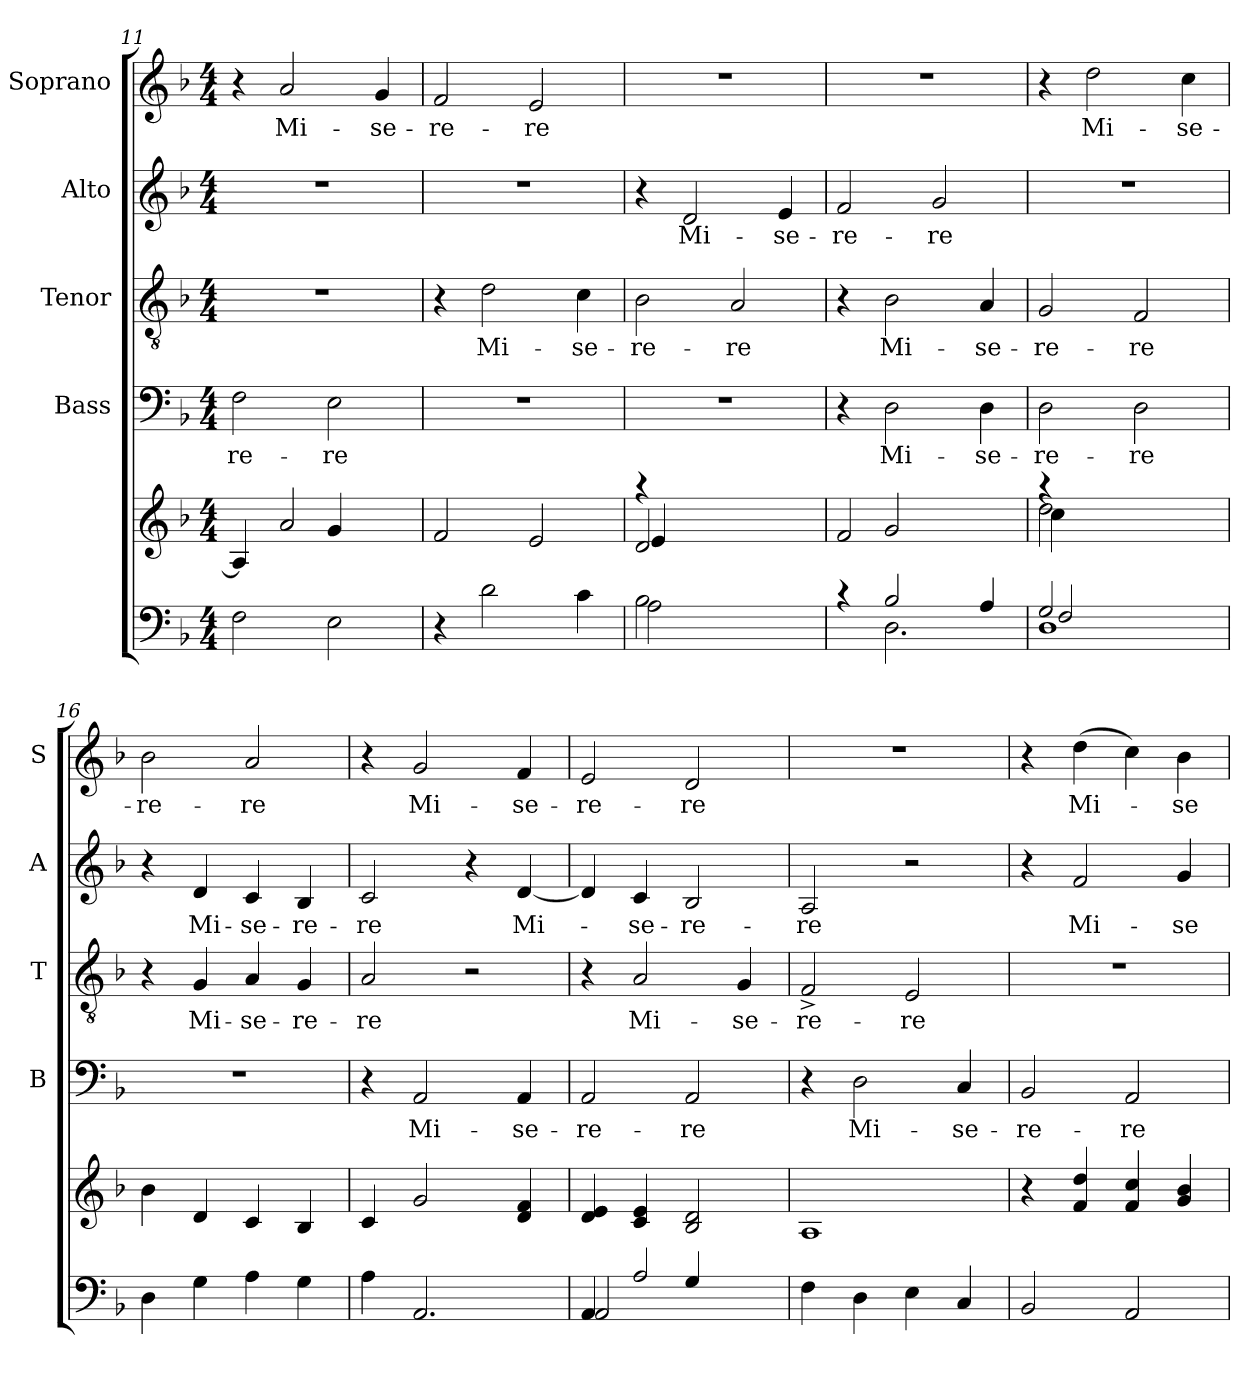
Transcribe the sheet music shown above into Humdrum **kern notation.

**kern	**kern	**kern	**text	**kern	**text	**kern	**text	**kern	**text
*part5	*part5	*part4	*part4	*part3	*part3	*part2	*part2	*part1	*part1
*staff6	*staff5	*staff4	*staff4	*staff3	*staff3	*staff2	*staff2	*staff1	*staff1
*	*	*I"Bass	*	*I"Tenor	*	*I"Alto	*	*I"Soprano	*
*	*	*I'B	*	*I'T	*	*I'A	*	*I'S	*
!!LO:LB:g=z
*clefF4	*clefG2	*clefF4	*	*clefGv2	*	*clefG2	*	*clefG2	*
*k[b-]	*k[b-]	*k[b-]	*	*k[b-]	*	*k[b-]	*	*k[b-]	*
*F:	*F:	*F:	*	*F:	*	*F:	*	*F:	*
*M4/4	*M4/4	*M4/4	*	*M4/4	*	*M4/4	*	*M4/4	*
=11	=11	=11	=11	=11	=11	=11	=11	=11	=11
*	*^	*	*	*	*	*	*	*	*
!	!	!	!	!LO:LY:b	!	!	!	!	!	!
2F\	4A/]	2ryy	2F\	-re-	1r	.	1r	.	4r	.
!	!	!	!	!	!	!	!	!	!	!LO:LY:b
.	2a/	.	.	.	.	.	.	.	2a/	Mi-
!	!	!	!	!LO:LY:b	!	!	!	!	!	!
2E\	.	4g/	2E\	-re	.	.	.	.	.	.
!	!	!	!	!	!	!	!	!	!	!LO:LY:b:rj
.	4ryy	4ryy	.	.	.	.	.	.	4g/	-se-
=12	=12	=12	=12	=12	=12	=12	=12	=12	=12	=12
!	!	!	!	!	!	!	!	!	!	!LO:LY:b
*	*v	*v	*	*	*	*	*	*	*	*
4r	2f/	1r	.	4r	.	1r	.	2f/	-re-
!	!	!	!	!	!LO:LY:b	!	!	!	!
2d\	.	.	.	2d\	Mi-	.	.	.	.
!	!	!	!	!	!	!	!	!	!LO:LY:b
.	2e/	.	.	.	.	.	.	2e/	-re
!	!	!	!	!	!LO:LY:b:rj	!	!	!	!
4c\	.	.	.	4c\	-se-	.	.	.	.
=13	=13	=13	=13	=13	=13	=13	=13	=13	=13
*^	*^	*	*	*	*	*	*	*	*
*	*	*	*^	*	*	*	*	*	*	*	*
!	!	!	!	!	!	!	!	!LO:LY:b	!	!	!	!
2B-\	2A\	4raa	2d/	4e/	1r	.	2B-\	-re-	4r	.	1r	.
!	!	!	!	!	!	!	!	!	!	!LO:LY:b	!	!
.	.	2ryy	.	2ryy	.	.	.	.	2d/	Mi-	.	.
!	!	!	!	!	!	!	!	!LO:LY:b	!	!	!	!
2ryy	2ryy	.	2ryy	.	.	.	2A/	-re	.	.	.	.
!	!	!	!	!	!	!	!	!	!	!LO:LY:b:rj	!	!
.	.	4ryy	.	4ryy	.	.	.	.	4e/	-se-	.	.
=14	=14	=14	=14	=14	=14	=14	=14	=14	=14	=14	=14	=14
!	!	!	!	!	!	!	!	!	!	!LO:LY:b	!	!
*	*	*	*v	*v	*	*	*	*	*	*	*	*
4rc	4ryy	2f/	4ryy	4r	.	4r	.	2f/	-re-	1r	.
!	!	!	!	!	!LO:LY:b	!	!LO:LY:b	!	!	!	!
2B-/	2.D\	.	2g/	2D\	Mi-	2B-\	Mi-	.	.	.	.
!	!	!	!	!	!	!	!	!	!LO:LY:b	!	!
.	.	4ryy	.	.	.	.	.	2g/	-re	.	.
!	!	!	!	!	!LO:LY:b:rj	!	!LO:LY:b:rj	!	!	!	!
4A/	.	4ryy	4ryy	4D\	-se-	4A/	-se-	.	.	.	.
=15	=15	=15	=15	=15	=15	=15	=15	=15	=15	=15	=15
*	*^	*	*^	*	*	*	*	*	*	*	*
!	!	!	!	!	!	!	!LO:LY:b	!	!LO:LY:b	!	!	!	!
1D	2G/	2F/	4raa	2dd\	4cc\	2D\	-re-	2G/	-re-	1r	.	4r	.
!	!	!	!	!	!	!	!	!	!	!	!	!	!LO:LY:b
.	.	.	2ryy	.	2ryy	.	.	.	.	.	.	2dd\	Mi-
!	!	!	!	!	!	!	!LO:LY:b	!	!LO:LY:b	!	!	!	!
.	2ryy	2ryy	.	2ryy	.	2D\	-re	2F/	-re	.	.	.	.
!	!	!	!	!	!	!	!	!	!	!	!	!	!LO:LY:b:rj
.	.	.	4ryy	.	4ryy	.	.	.	.	.	.	4cc\	-se-
*v	*v	*v	*	*	*	*	*	*	*	*	*	*	*
=16	=16	=16	=16	=16	=16	=16	=16	=16	=16	=16	=16
!	!	!	!	!	!	!	!	!	!	!	!LO:LY:b
*	*v	*v	*v	*	*	*	*	*	*	*	*
4D\	4b-\	1r	.	4r	.	4r	.	2b-\	-re-
!	!	!	!	!	!LO:LY:b	!	!LO:LY:b	!	!
4G\	4d/	.	.	4G/	Mi-	4d/	Mi-	.	.
!	!	!	!	!	!LO:LY:b	!	!LO:LY:b	!	!LO:LY:b
4A\	4c/	.	.	4A/	-se-	4c/	-se-	2a/	-re
!	!	!	!	!	!LO:LY:b:rj	!	!LO:LY:b:rj	!	!
4G\	4B-/	.	.	4G/	-re-	4B-/	-re-	.	.
=17	=17	=17	=17	=17	=17	=17	=17	=17	=17
!	!	!	!	!	!LO:LY:b	!	!LO:LY:b	!	!
4A\	4c/	4r	.	2A/	-re	2c/	-re	4r	.
!	!	!	!LO:LY:b	!	!	!	!	!	!LO:LY:b
2.AA/	2g/	2AA/	Mi-	.	.	.	.	2g/	Mi-
.	.	.	.	2r	.	4r	.	.	.
!	!	!	!LO:LY:b:rj	!	!	!	!LO:LY:b	!	!LO:LY:b:rj
.	4d/ 4f/	4AA/	-se-	.	.	[<4d/	Mi-	4f/	-se-
=18	=18	=18	=18	=18	=18	=18	=18	=18	=18
*^	*	*	*	*	*	*	*	*	*
!	!	!	!	!LO:LY:b	!	!	!	!	!	!LO:LY:b
4AA/	2AA/	4d/ 4e/	2AA/	-re-	4r	.	4d/]	.	2e/	-re-
!	!	!	!	!	!	!LO:LY:b	!	!LO:LY:b	!	!
2A/	.	4c/ 4e/	.	.	2A/	Mi-	4c/	-se-	.	.
!	!	!	!	!LO:LY:b	!	!	!	!LO:LY:b:rj	!	!LO:LY:b
.	4G/	2B-/ 2d/	2AA/	-re	.	.	2B-/	-re-	2d/	-re
!	!	!	!	!	!	!LO:LY:b:rj	!	!	!	!
4ryy	4ryy	.	.	.	4G/	-se-	.	.	.	.
=19	=19	=19	=19	=19	=19	=19	=19	=19	=19	=19
!	!	!	!	!	!	!LO:LY:b	!	!LO:LY:b	!	!
*v	*v	*	*	*	*	*	*	*	*	*
4F\	1A	4r	.	2F^</	-re-	2A/	-re	1r	.
!	!	!	!LO:LY:b	!	!	!	!	!	!
4D\	.	2D\	Mi-	.	.	.	.	.	.
!	!	!	!	!	!LO:LY:b	!	!	!	!
4E\	.	.	.	2E/	-re	2r	.	.	.
!	!	!	!LO:LY:b	!	!	!	!	!	!
4C/	.	4C/	-se-	.	.	.	.	.	.
=20	=20	=20	=20	=20	=20	=20	=20	=20	=20
!	!	!	!LO:LY:b	!	!	!	!	!	!
2BB-/	4r	2BB-/	-re-	1r	.	4r	.	4r	.
!	!	!	!	!	!	!	!LO:LY:b	!	!LO:LY:b
.	4f/ 4dd/	.	.	.	.	2f/	Mi-	(>4dd\	Mi-
!	!	!	!LO:LY:b	!	!	!	!	!	!
2AA/	4f/ 4cc/	2AA/	-re	.	.	.	.	4cc\)	.
!	!	!	!	!	!	!	!LO:LY:b	!	!LO:LY:b
.	4g/ 4b-/	.	.	.	.	4g/	-se-	4b-\	-se-
=	=	=	=	=	=	=	=	=	=
*-	*-	*-	*-	*-	*-	*-	*-	*-	*-
